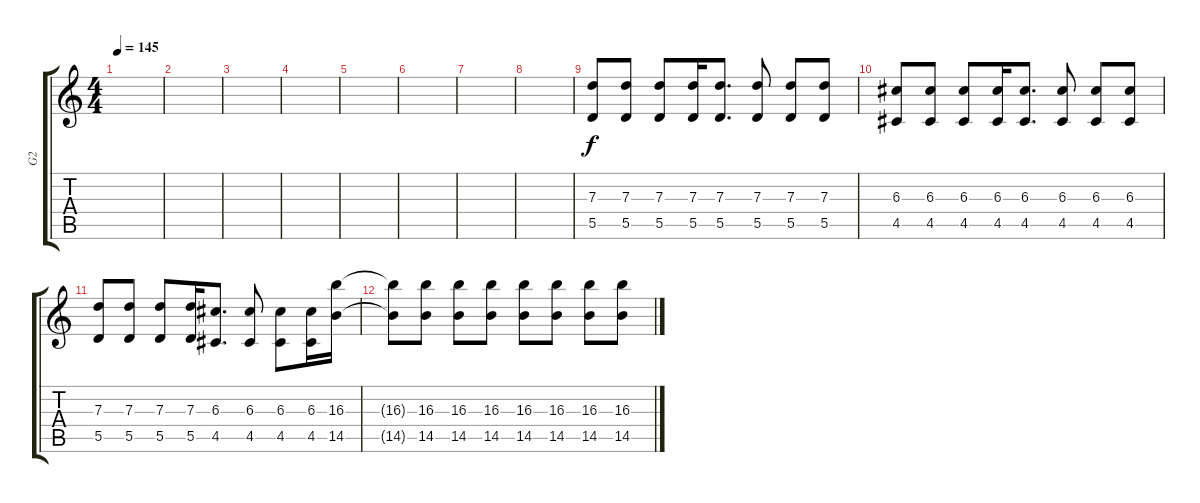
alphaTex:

\track ("G2" "G2") {instrument distortionguitar}
\staff {score tabs}
\tuning (E4 B3 G3 D3 A2 E2) {hide}
\ts (4 4)
\tempo 145
\clef g2
\ks c
|
|
|
|
|
|
|
|
(7.3 5.5).8 (7.3 5.5).8 (7.3 5.5).8 (7.3 5.5).16 (7.3 5.5).8{d} (7.3 5.5).8 (7.3 5.5).8 (7.3 5.5).8 |
(6.3 4.5).8 (6.3 4.5).8 (6.3 4.5).8 (6.3 4.5).16 (6.3 4.5).8{d} (6.3 4.5).8 (6.3 4.5).8 (6.3 4.5).8 |
(7.3 5.5).8 (7.3 5.5).8 (7.3 5.5).8 (7.3 5.5).16 (6.3 4.5).8{d} (6.3 4.5).8 (6.3 4.5).8 (6.3 4.5).16 (16.3 14.5).16 |
(16.3{t} 14.5{t}).8 (16.3 14.5).8 (16.3 14.5).8 (16.3 14.5).8 (16.3 14.5).8 (16.3 14.5).8 (16.3 14.5).8 (16.3 14.5).8
